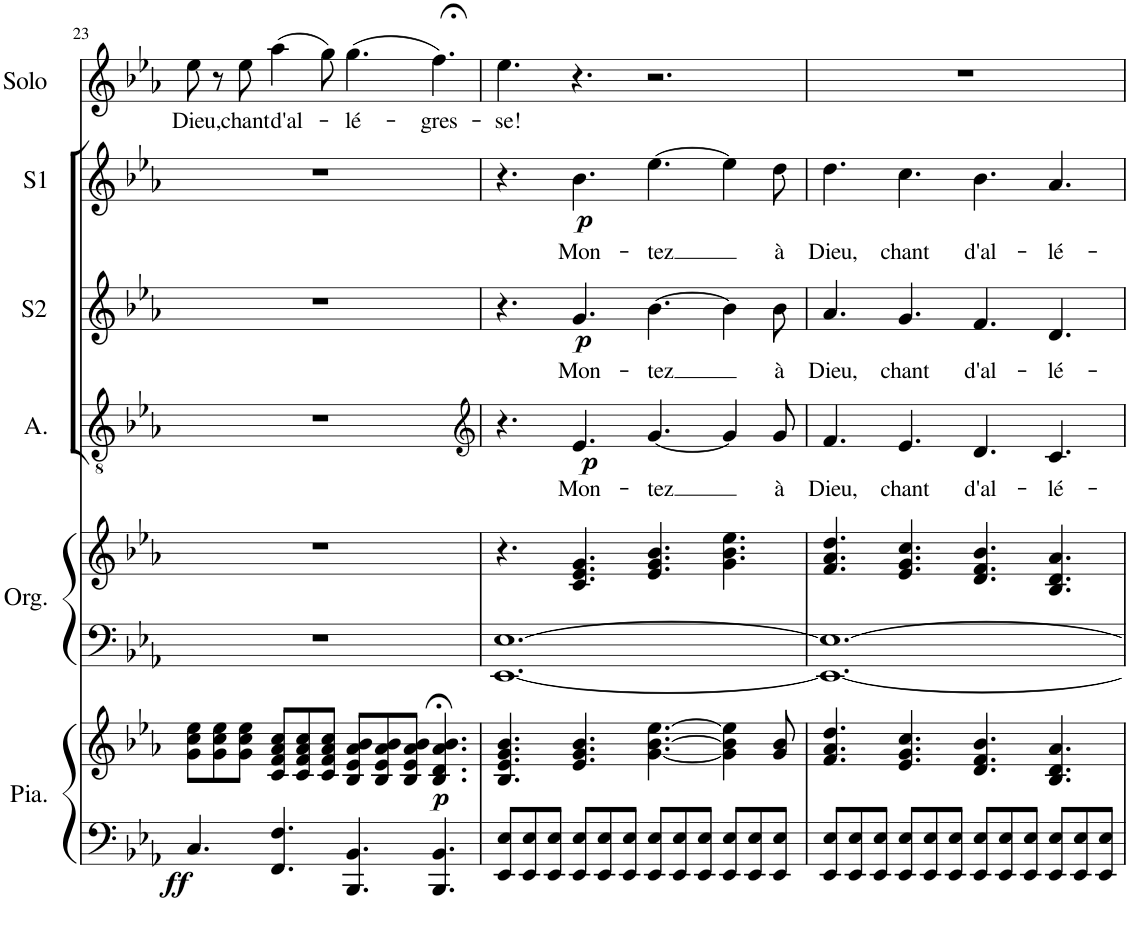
**kern	**kern	**dynam	**kern	**kern	**kern	**text	**dynam	**kern	**text	**dynam	**kern	**text	**dynam	**kern	**text
*part6	*part6	*part6	*part5	*part5	*part4	*part4	*part4	*part3	*part3	*part3	*part2	*part2	*part2	*part1	*part1
*staff8	*staff7	*staff7/8	*staff6	*staff5	*staff4	*staff4	*staff4	*staff3	*staff3	*staff3	*staff2	*staff2	*staff2	*staff1	*staff1
*I"Piano	*	*	*I"Orgue	*	*I"Alto	*	*	*I"S2	*	*	*I"S1	*	*	*I"Solo	*
*I'Pia.	*	*	*I'Org.	*	*I'A.	*	*	*I'S2	*	*	*I'S1	*	*	*I'Solo	*
!!LO:PB:g=z
*clefF4	*clefG2	*	*clefF4	*clefG2	*clefGv2	*	*	*clefG2	*	*	*clefG2	*	*	*clefG2	*
*k[b-e-a-]	*k[b-e-a-]	*	*k[b-e-a-]	*k[b-e-a-]	*k[b-e-a-]	*	*	*k[b-e-a-]	*	*	*k[b-e-a-]	*	*	*k[b-e-a-]	*
*M12/8	*M12/8	*	*M12/8	*M12/8	*M12/8	*	*	*M12/8	*	*	*M12/8	*	*	*M12/8	*
=23	=23	=23	=23	=23	=23	=23	=23	=23	=23	=23	=23	=23	=23	=23	=23
!	!	!LO:DY:b=2	!	!	!	!	!	!	!	!	!	!	!	!	!LO:LY:b
4.C/	8g\ 8cc\ 8ee-\L	ff	1.r	1.r	1.r	.	.	1.r	.	.	1.r	.	.	8ee-\	Dieu,
.	8g\ 8cc\ 8ee-\	.	.	.	.	.	.	.	.	.	.	.	.	8r	.
!	!	!	!	!	!	!	!	!	!	!	!	!	!	!	!LO:LY:b
.	8g\ 8cc\ 8ee-\J	.	.	.	.	.	.	.	.	.	.	.	.	8ee-\	chant
!	!	!	!	!	!	!	!	!	!	!	!	!	!	!	!LO:LY:b
4.FF/ 4.F/	8c/ 8f/ 8a-/ 8cc/L	.	.	.	.	.	.	.	.	.	.	.	.	(4aa-\	d'al-
.	8c/ 8f/ 8a-/ 8cc/	.	.	.	.	.	.	.	.	.	.	.	.	.	.
.	8c/ 8f/ 8a-/ 8cc/J	.	.	.	.	.	.	.	.	.	.	.	.	8gg\)	.
!	!	!	!	!	!	!	!	!	!	!	!	!	!	!	!LO:LY:b
4.BBB-/ 4.BB-/	8B-/ 8e-/ 8a-/ 8b-/L	.	.	.	.	.	.	.	.	.	.	.	.	(4.gg\	-lé-
.	8B-/ 8e-/ 8a-/ 8b-/	.	.	.	.	.	.	.	.	.	.	.	.	.	.
.	8B-/ 8e-/ 8a-/ 8b-/J	.	.	.	.	.	.	.	.	.	.	.	.	.	.
!	!	!LO:DY:b	!	!	!	!	!	!	!	!	!	!	!	!	!LO:LY:b
4.BBB-/ 4.BB-/	4.B-/;< 4.d/;< 4.a-/;< 4.b-/;<	p	.	.	.	.	.	.	.	.	.	.	.	4.ff;<\)	-gres-
=24	=24	=24	=24	=24	=24	=24	=24	=24	=24	=24	=24	=24	=24	=24	=24
*	*	*	*	*	*clefG2	*	*	*	*	*	*	*	*	*	*
!	!	!	!	!	!	!	!	!	!	!	!	!	!	!	!LO:LY:b
8EE-/ 8E-/L	4.B-/ 4.e-/ 4.g/ 4.b-/	.	[1.EE- [1.E-	4.r	4.r	.	.	4.r	.	.	4.r	.	.	4.ee-\	-se!
8EE-/ 8E-/	.	.	.	.	.	.	.	.	.	.	.	.	.	.	.
8EE-/ 8E-/J	.	.	.	.	.	.	.	.	.	.	.	.	.	.	.
!	!	!	!	!	!	!LO:LY:b	!LO:DY:b	!	!LO:LY:b	!LO:DY:b	!	!LO:LY:b	!LO:DY:b	!	!
8EE-/ 8E-/L	4.e-/ 4.g/ 4.b-/	.	.	4.c/ 4.e-/ 4.g/	4.e-/	Mon-	p	4.g/	Mon-	p	4.b-\	Mon-	p	4.r	.
8EE-/ 8E-/	.	.	.	.	.	.	.	.	.	.	.	.	.	.	.
8EE-/ 8E-/J	.	.	.	.	.	.	.	.	.	.	.	.	.	.	.
!	!	!	!	!	!	!LO:LY:b	!	!	!LO:LY:b	!	!	!LO:LY:b	!	!	!
8EE-/ 8E-/L	[4.g\ [4.b-\ [4.ee-\	.	.	4.e-/ 4.g/ 4.b-/	[4.g/	-tez	.	[4.b-\	-tez	.	[4.ee-\	-tez	.	2.r	.
8EE-/ 8E-/	.	.	.	.	.	.	.	.	.	.	.	.	.	.	.
8EE-/ 8E-/J	.	.	.	.	.	.	.	.	.	.	.	.	.	.	.
8EE-/ 8E-/L	4g\] 4b-\] 4ee-\]	.	.	4.g\ 4.b-\ 4.ee-\	4g/]	.	.	4b-\]	.	.	4ee-\]	.	.	.	.
8EE-/ 8E-/	.	.	.	.	.	.	.	.	.	.	.	.	.	.	.
!	!	!	!	!	!	!LO:LY:b	!	!	!LO:LY:b	!	!	!LO:LY:b	!	!	!
8EE-/ 8E-/J	8g/ 8b-/	.	.	.	8g/	à	.	8b-\	à	.	8dd\	à	.	.	.
=25	=25	=25	=25	=25	=25	=25	=25	=25	=25	=25	=25	=25	=25	=25	=25
!	!	!	!	!	!	!LO:LY:b	!	!	!LO:LY:b	!	!	!LO:LY:b	!	!	!
8EE-/ 8E-/L	4.f/ 4.a-/ 4.dd/	.	1.EE-_ 1.E-_	4.f/ 4.a-/ 4.dd/	4.f/	Dieu,	.	4.a-/	Dieu,	.	4.dd\	Dieu,	.	1.r	.
8EE-/ 8E-/	.	.	.	.	.	.	.	.	.	.	.	.	.	.	.
8EE-/ 8E-/J	.	.	.	.	.	.	.	.	.	.	.	.	.	.	.
!	!	!	!	!	!	!LO:LY:b	!	!	!LO:LY:b	!	!	!LO:LY:b	!	!	!
8EE-/ 8E-/L	4.e-/ 4.g/ 4.cc/	.	.	4.e-/ 4.g/ 4.cc/	4.e-/	chant	.	4.g/	chant	.	4.cc\	chant	.	.	.
8EE-/ 8E-/	.	.	.	.	.	.	.	.	.	.	.	.	.	.	.
8EE-/ 8E-/J	.	.	.	.	.	.	.	.	.	.	.	.	.	.	.
!	!	!	!	!	!	!LO:LY:b	!	!	!LO:LY:b	!	!	!LO:LY:b	!	!	!
8EE-/ 8E-/L	4.d/ 4.f/ 4.b-/	.	.	4.d/ 4.f/ 4.b-/	4.d/	d'al-	.	4.f/	d'al-	.	4.b-\	d'al-	.	.	.
8EE-/ 8E-/	.	.	.	.	.	.	.	.	.	.	.	.	.	.	.
8EE-/ 8E-/J	.	.	.	.	.	.	.	.	.	.	.	.	.	.	.
!	!	!	!	!	!	!LO:LY:b	!	!	!LO:LY:b	!	!	!LO:LY:b	!	!	!
8EE-/ 8E-/L	4.B-/ 4.d/ 4.a-/	.	.	4.B-/ 4.d/ 4.a-/	4.c/	-lé-	.	4.d/	-lé-	.	4.a-/	-lé-	.	.	.
8EE-/ 8E-/	.	.	.	.	.	.	.	.	.	.	.	.	.	.	.
8EE-/ 8E-/J	.	.	.	.	.	.	.	.	.	.	.	.	.	.	.
=	=	=	=	=	=	=	=	=	=	=	=	=	=	=	=
*-	*-	*-	*-	*-	*-	*-	*-	*-	*-	*-	*-	*-	*-	*-	*-
